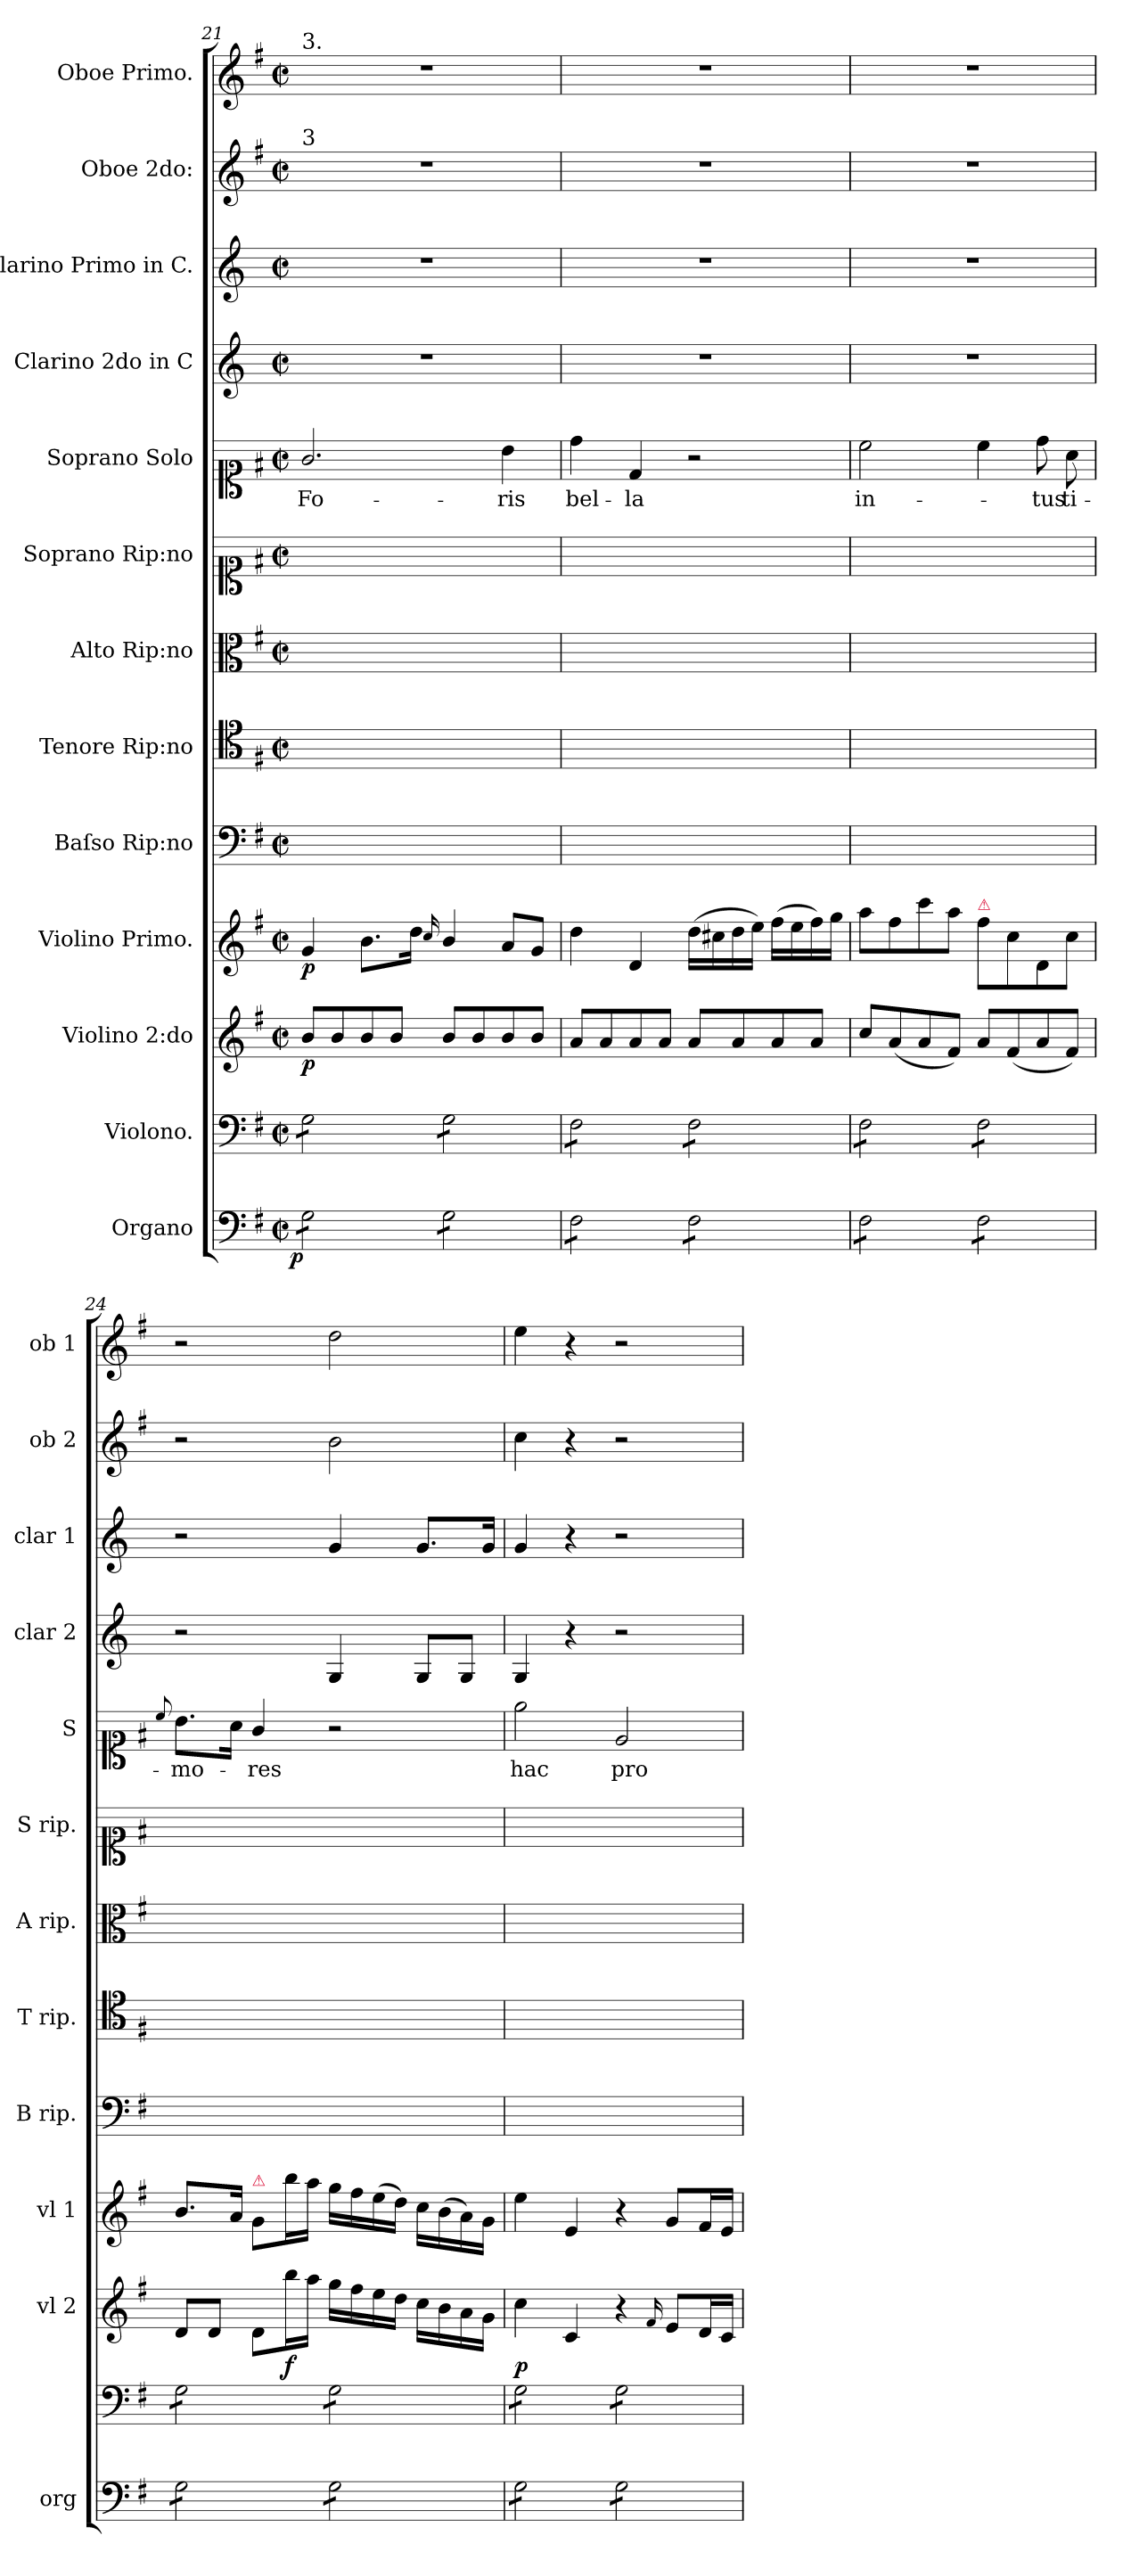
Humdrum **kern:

**kern	**dynam	**kern	**kern	**dynam	**kern	**dynam	**kern	**kern	**kern	**kern	**kern	**text	**kern	**kern	**kern	**kern
*part13	*part13	*part12	*part11	*part11	*part10	*part10	*part9	*part8	*part7	*part6	*part5	*part5	*part4	*part3	*part2	*part1
*staff13	*staff13	*staff12	*staff11	*staff11	*staff10	*staff10	*staff9	*staff8	*staff7	*staff6	*staff5	*staff5	*staff4	*staff3	*staff2	*staff1
*I"Organo	*	*I"Violono.	*I"Violino 2:do	*	*I"Violino Primo.	*	*I"Baſso Rip:no	*I"Tenore Rip:no	*I"Alto Rip:no	*I"Soprano Rip:no	*I"Soprano Solo	*	*I"Clarino 2do in C	*I"clarino Primo in C.	*I"Oboe 2do:	*I"Oboe Primo.
*I'org	*	*	*I'vl 2	*	*I'vl 1	*	*I'B rip.	*I'T rip.	*I'A rip.	*I'S rip.	*I'S	*	*I'clar 2	*I'clar 1	*I'ob 2	*I'ob 1
*clefF4	*	*clefF4	*clefG2	*	*clefG2	*	*clefF4	*clefC4	*clefC3	*clefC1	*clefC1	*	*clefG2	*clefG2	*clefG2	*clefG2
*k[f#]	*	*k[f#]	*k[f#]	*	*k[f#]	*	*k[f#]	*k[f#]	*k[f#]	*k[f#]	*k[f#]	*	*k[]	*k[]	*k[f#]	*k[f#]
*G:	*	*G:	*G:	*	*G:	*	*G:	*G:	*G:	*G:	*G:	*	*	*	*G:	*G:
*M2/2	*	*M2/2	*M2/2	*	*M2/2	*	*M2/2	*M2/2	*M2/2	*M2/2	*M2/2	*	*M2/2	*M2/2	*M2/2	*M2/2
*met(c|)	*	*met(c|)	*met(c|)	*	*met(c|)	*	*met(c|)	*met(c|)	*met(c|)	*met(c|)	*met(c|)	*	*met(c|)	*met(c|)	*met(c|)	*met(c|)
=21	=21	=21	=21	=21	=21	=21	=21	=21	=21	=21	=21	=21	=21	=21	=21	=21
!	!	!	!	!	!	!	!	!	!	!	!	!	!	!	!	!LO:TX:a:t=3.
!	!	!	!	!	!	!	!	!	!	!	!	!	!	!	!LO:TX:a:t=3	!
!	!LO:DY:rj	!	!	!	!	!LO:DY:b	!	!	!	!	!	!	!	!	!	!
*tremolo	*	*	*	*	*	*	*	*	*	*	*	*	*	*	*	*
*	*	*tremolo	*	*	*	*	*	*	*	*	*	*	*	*	*	*
8G\L	p	8G\L	8b/L	p	4g/	p	1ryy	1ryy	1ryy	1ryy	2.g/	Fo-	1r	1r	1r	1r
8G\	.	8G\	8b/	.	.	.	.	.	.	.	.	.	.	.	.	.
8G\	.	8G\	8b/	.	8.b\L	.	.	.	.	.	.	.	.	.	.	.
8G\J	.	8G\J	8b/J	.	.	.	.	.	.	.	.	.	.	.	.	.
.	.	.	.	.	16dd\Jk	.	.	.	.	.	.	.	.	.	.	.
.	.	.	.	.	16qqcc/	.	.	.	.	.	.	.	.	.	.	.
8G\L	.	8G\L	8b/L	.	4b/	.	.	.	.	.	.	.	.	.	.	.
8G\	.	8G\	8b/	.	.	.	.	.	.	.	.	.	.	.	.	.
8G\	.	8G\	8b/	.	8a/L	.	.	.	.	.	4b\	-ris	.	.	.	.
8G\J	.	8G\J	8b/J	.	8g/J	.	.	.	.	.	.	.	.	.	.	.
=22	=22	=22	=22	=22	=22	=22	=22	=22	=22	=22	=22	=22	=22	=22	=22	=22
8F#\L	.	8F#\L	8a/L	.	4dd\	.	1ryy	1ryy	1ryy	1ryy	4dd\	bel-	1r	1r	1r	1r
8F#\	.	8F#\	8a/	.	.	.	.	.	.	.	.	.	.	.	.	.
8F#\	.	8F#\	8a/	.	4d/	.	.	.	.	.	4d/	-la	.	.	.	.
8F#\J	.	8F#\J	8a/J	.	.	.	.	.	.	.	.	.	.	.	.	.
8F#\L	.	8F#\L	8a/L	.	(16dd\LL	.	.	.	.	.	2r	.	.	.	.	.
.	.	.	.	.	16cc#X\	.	.	.	.	.	.	.	.	.	.	.
8F#\	.	8F#\	8a/	.	16dd\	.	.	.	.	.	.	.	.	.	.	.
.	.	.	.	.	16ee\JJ)	.	.	.	.	.	.	.	.	.	.	.
8F#\	.	8F#\	8a/	.	(16ff#\LL	.	.	.	.	.	.	.	.	.	.	.
.	.	.	.	.	16ee\	.	.	.	.	.	.	.	.	.	.	.
8F#\J	.	8F#\J	8a/J	.	16ff#\)	.	.	.	.	.	.	.	.	.	.	.
.	.	.	.	.	16gg\JJ	.	.	.	.	.	.	.	.	.	.	.
=23	=23	=23	=23	=23	=23	=23	=23	=23	=23	=23	=23	=23	=23	=23	=23	=23
8F#\L	.	8F#\L	8cc/L	.	8aa\L	.	1ryy	1ryy	1ryy	1ryy	2cc\	in-	1r	1r	1r	1r
8F#\	.	8F#\	(8a/	.	8ff#\	.	.	.	.	.	.	.	.	.	.	.
8F#\	.	8F#\	8a/	.	8ccc\	.	.	.	.	.	.	.	.	.	.	.
8F#\J	.	8F#\J	8f#/J)	.	8aa\J	.	.	.	.	.	.	.	.	.	.	.
!	!	!	!	!	!LO:TX:a:color=crimson:t=⚠	!	!	!	!	!	!	!	!	!	!	!
8F#\L	.	8F#\L	8a/L	.	8ff#\L	.	.	.	.	.	4cc!\	.	.	.	.	.
8F#\	.	8F#\	(8f#/	.	8cc\	.	.	.	.	.	.	.	.	.	.	.
8F#\	.	8F#\	8a/	.	8d/	.	.	.	.	.	8dd\	-tus	.	.	.	.
8F#\J	.	8F#\J	8f#/J)	.	8cc\J	.	.	.	.	.	8a\	ti-	.	.	.	.
=24	=24	=24	=24	=24	=24	=24	=24	=24	=24	=24	=24	=24	=24	=24	=24	=24
.	.	.	.	.	.	.	.	.	.	.	8qqcc/	.	.	.	.	.
8G\L	.	8G\L	8d/L	.	8.b/L	.	1ryy	1ryy	1ryy	1ryy	8.b\L	-mo-	2r	2r	2r	2r
8G\	.	8G\	8d/J	.	.	.	.	.	.	.	.	.	.	.	.	.
.	.	.	.	.	16a/Jk	.	.	.	.	.	16a\Jk	.	.	.	.	.
!	!	!	!	!	!LO:TX:a:color=crimson:t=⚠	!	!	!	!	!	!	!	!	!	!	!
8G\	.	8G\	8d/L	.	8g/L	.	.	.	.	.	4g/	-res	.	.	.	.
8G\J	.	8G\J	16bb\L	f	16bb\L	.	.	.	.	.	.	.	.	.	.	.
.	.	.	16aa\JJ	.	16aa\JJ	.	.	.	.	.	.	.	.	.	.	.
8G\L	.	8G\L	16gg\LL	.	16gg\LL	.	.	.	.	.	2r	.	4G/	4g/	2b\	2dd\
.	.	.	16ff#\	.	16ff#\	.	.	.	.	.	.	.	.	.	.	.
8G\	.	8G\	16ee\	.	(16ee\	.	.	.	.	.	.	.	.	.	.	.
.	.	.	16dd\JJ	.	16dd\JJ)	.	.	.	.	.	.	.	.	.	.	.
8G\	.	8G\	16cc\LL	.	16cc\LL	.	.	.	.	.	.	.	8G/L	8.g/L	.	.
.	.	.	16b\	.	(16b\	.	.	.	.	.	.	.	.	.	.	.
8G\J	.	8G\J	16a\	.	16a\)	.	.	.	.	.	.	.	8G/J	.	.	.
.	.	.	16g\JJ	.	16g\JJ	.	.	.	.	.	.	.	.	16g/Jk	.	.
=25	=25	=25	=25	=25	=25	=25	=25	=25	=25	=25	=25	=25	=25	=25	=25	=25
8G\L	.	8G\L	4cc\	p	4ee\	.	1ryy	1ryy	1ryy	1ryy	2ee\	hac	4G/	4g/	4cc\	4ee\
8G\	.	8G\	.	.	.	.	.	.	.	.	.	.	.	.	.	.
8G\	.	8G\	4c/	.	4e/	.	.	.	.	.	.	.	4r	4r	4r	4r
8G\J	.	8G\J	.	.	.	.	.	.	.	.	.	.	.	.	.	.
8G\L	.	8G\L	4r	.	4r	.	.	.	.	.	2e/	pro-	2r	2r	2r	2r
8G\	.	8G\	.	.	.	.	.	.	.	.	.	.	.	.	.	.
.	.	.	16qqf#/	.	.	.	.	.	.	.	.	.	.	.	.	.
8G\	.	8G\	8e/L	.	8g/L	.	.	.	.	.	.	.	.	.	.	.
8G\J	.	8G\J	16d/L	.	16f#/L	.	.	.	.	.	.	.	.	.	.	.
*	*	*Xtremolo	*	*	*	*	*	*	*	*	*	*	*	*	*	*
*Xtremolo	*	*	*	*	*	*	*	*	*	*	*	*	*	*	*	*
.	.	.	16c/JJ	.	16e/JJ	.	.	.	.	.	.	.	.	.	.	.
=	=	=	=	=	=	=	=	=	=	=	=	=	=	=	=	=
*-	*-	*-	*-	*-	*-	*-	*-	*-	*-	*-	*-	*-	*-	*-	*-	*-
